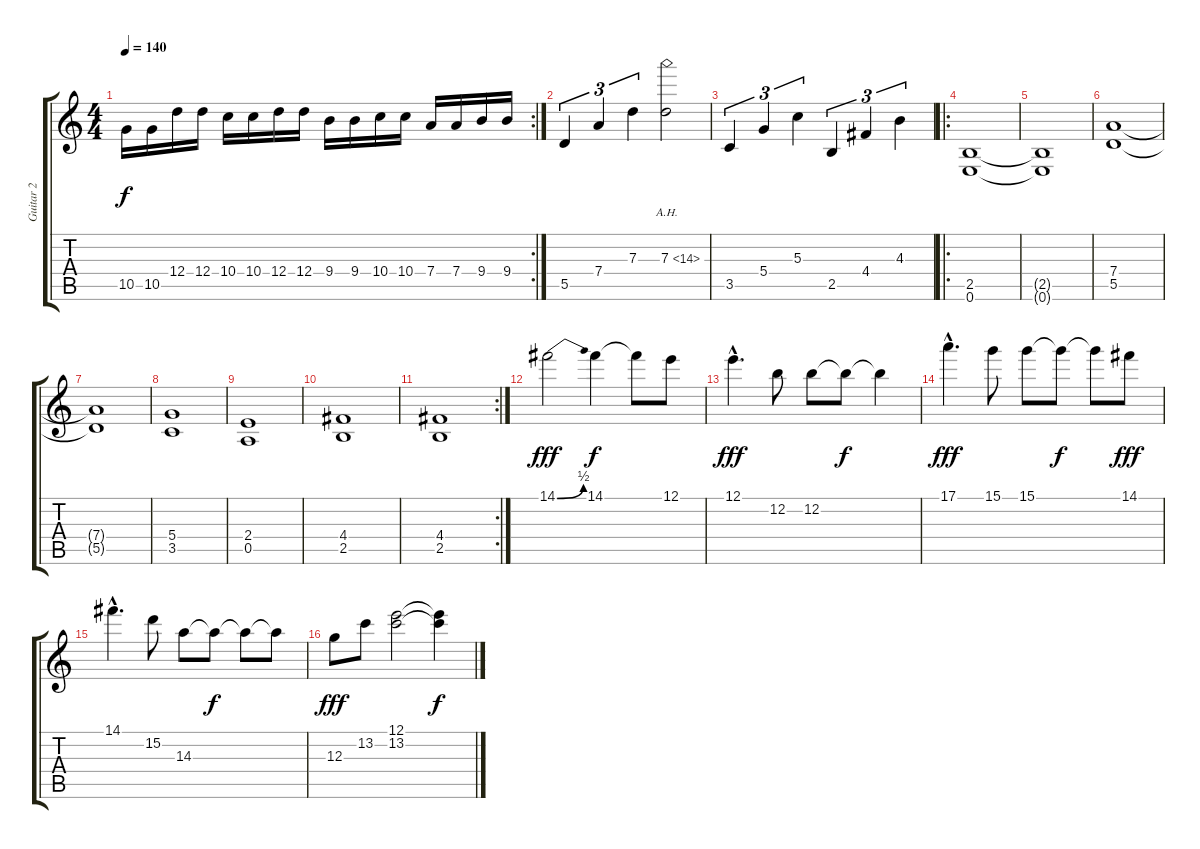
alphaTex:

\track ("Guitar 2" "Guitar 2") {instrument distortionguitar}
\staff {score tabs}
\tuning (E4 B3 G3 D3 A2 E2) {hide}
\rc 2
\ts (4 4)
\tempo 140
\clef g2
\ks c
10.5.16{dy f} 10.5.16 12.4.16 12.4.16 10.4.16 10.4.16 12.4.16 12.4.16 9.4.16 9.4.16 10.4.16 10.4.16 7.4.16 7.4.16 9.4.16 9.4.16 |
5.5.4{tu (3 2)} 7.4.4{tu (3 2)} 7.3.4{tu (3 2)} 7.3{ah 7}.2 |
3.5.4{tu (3 2)} 5.4.4{tu (3 2)} 5.3.4{tu (3 2)} 2.5.4{tu (3 2)} 4.4.4{tu (3 2)} 4.3.4{tu (3 2)} |
\ro
(2.5 0.6).1 |
(2.5{t} 0.6{t}).1 |
(7.4 5.5).1 |
(7.4{t} 5.5{t}).1 |
(5.4 3.5).1 |
(2.4 0.5).1 |
(4.4 2.5).1 |
\rc 2
(4.4 2.5).1 |
14.1{be (bend 0 0 60 2)}.2{dy fff} 14.1.4{dy f} 14.1{t}.8 12.1.8 |
12.1{hac}.4{d dy fff} 12.2.8 12.2.8 12.2{t}.8{dy f} 12.2{t}.4 |
17.1{hac}.4{d dy fff} 15.1.8 15.1.8 15.1{t}.8{dy f} 15.1{t}.8 14.1.8{dy fff} |
14.1{hac}.4{d} 15.2.8 14.3.8 14.3{t}.8{dy f} 14.3{t}.8 14.3{t}.8 |
12.3.8{dy fff} 13.2.8 (12.1 13.2).2 (12.1{t} 13.2{t}).4{dy f}
